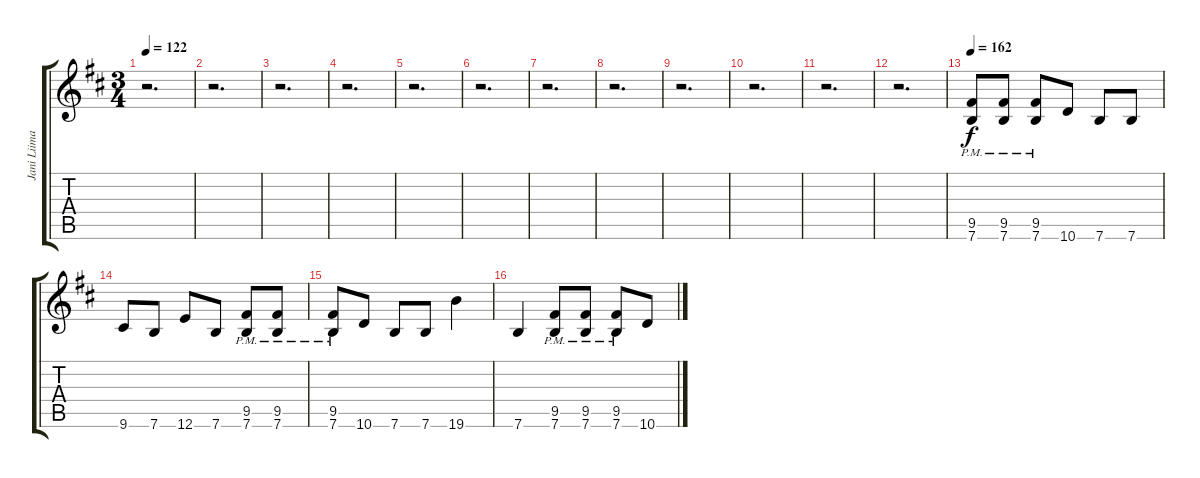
\track ("Jani Liimatainen (Lead)" "Jani Liima") {instrument distortionguitar}
\staff {score tabs}
\tuning (E4 B3 G3 D3 A2 E2) {hide}
\ts (3 4)
\tempo 122
\clef g2
\ks d
r.2{d dy f} |
r.2{d} |
r.2{d} |
r.2{d} |
r.2{d} |
r.2{d} |
r.2{d} |
r.2{d} |
r.2{d} |
r.2{d} |
r.2{d} |
r.2{d} |
\tempo 162
(9.5{pm} 7.6{pm}).8 (9.5{pm} 7.6{pm}).8 (9.5{pm} 7.6{pm}).8 10.6.8 7.6.8 7.6.8 |
9.6.8 7.6.8 12.6.8 7.6.8 (9.5{pm} 7.6{pm}).8 (9.5{pm} 7.6{pm}).8 |
(9.5{pm} 7.6{pm}).8 10.6.8 7.6.8 7.6.8 19.6.4 |
7.6.4 (9.5{pm} 7.6{pm}).8 (9.5{pm} 7.6{pm}).8 (9.5{pm} 7.6{pm}).8 10.6.8
